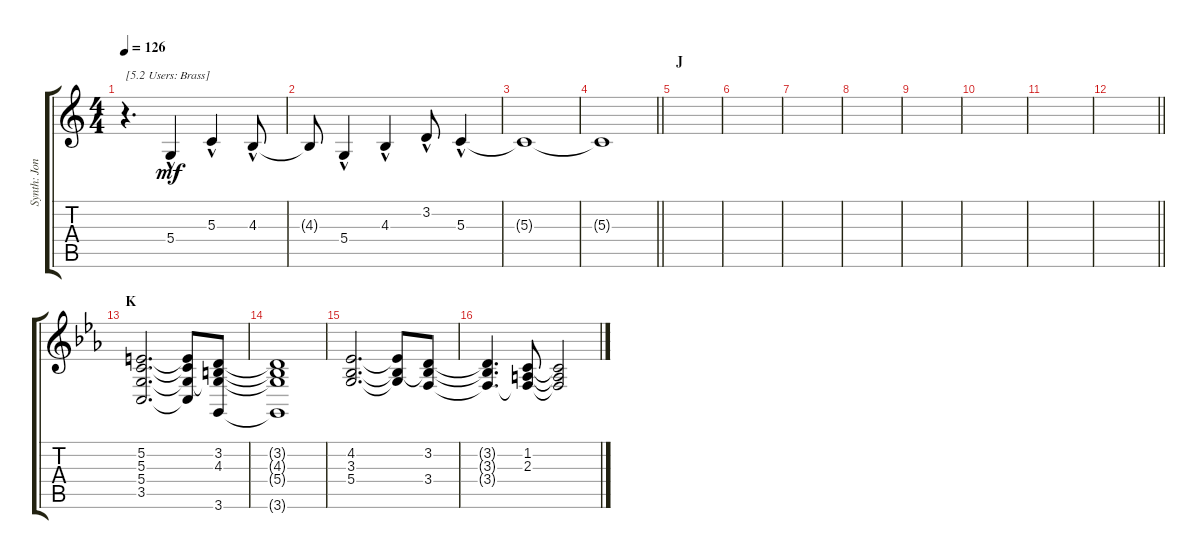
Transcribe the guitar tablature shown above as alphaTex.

\track ("Synth: Jon" "Synth: Jon") {instrument synthstrings1}
\staff {score tabs}
\tuning (E4 B3 G3 D3 A2 E2) {hide}
\ts (4 4)
\tempo 126
\clef g2
\ks c
r.4{d txt "[5.2 Users: Brass]" dy mf volume 16 instrument brasssection} 5.4{hac}.4 5.3{hac}.4 4.3{hac}.8 |
4.3{t}.8 5.4{hac}.4 4.3{hac}.4 3.2{hac}.8 5.3{hac}.4 |
5.3{t}.1 |
\barLineRight lightlight
5.3{t}.1 |
\section ("" "J")
|
|
|
|
|
|
|
\barLineRight lightlight
|
\section ("" "K")
\ks eb
(5.2 5.3 5.4 3.5).2{d} (5.2{t} 5.3{t} 5.4{t} 3.5{t}).8 (3.2 4.3 5.4{t} 3.6).8 |
(3.2{t} 4.3{t} 5.4{t} 3.6{t}).1 |
(4.2 3.3 5.4).2{d} (4.2{t} 3.3{t} 5.4{t}).8 (3.2 3.3{t} 3.4).8 |
(3.2{t} 3.3{t} 3.4{t}).4{d} (1.2 2.3 3.4{t}).8 (1.2{t} 2.3{t} 3.4{t}).2
